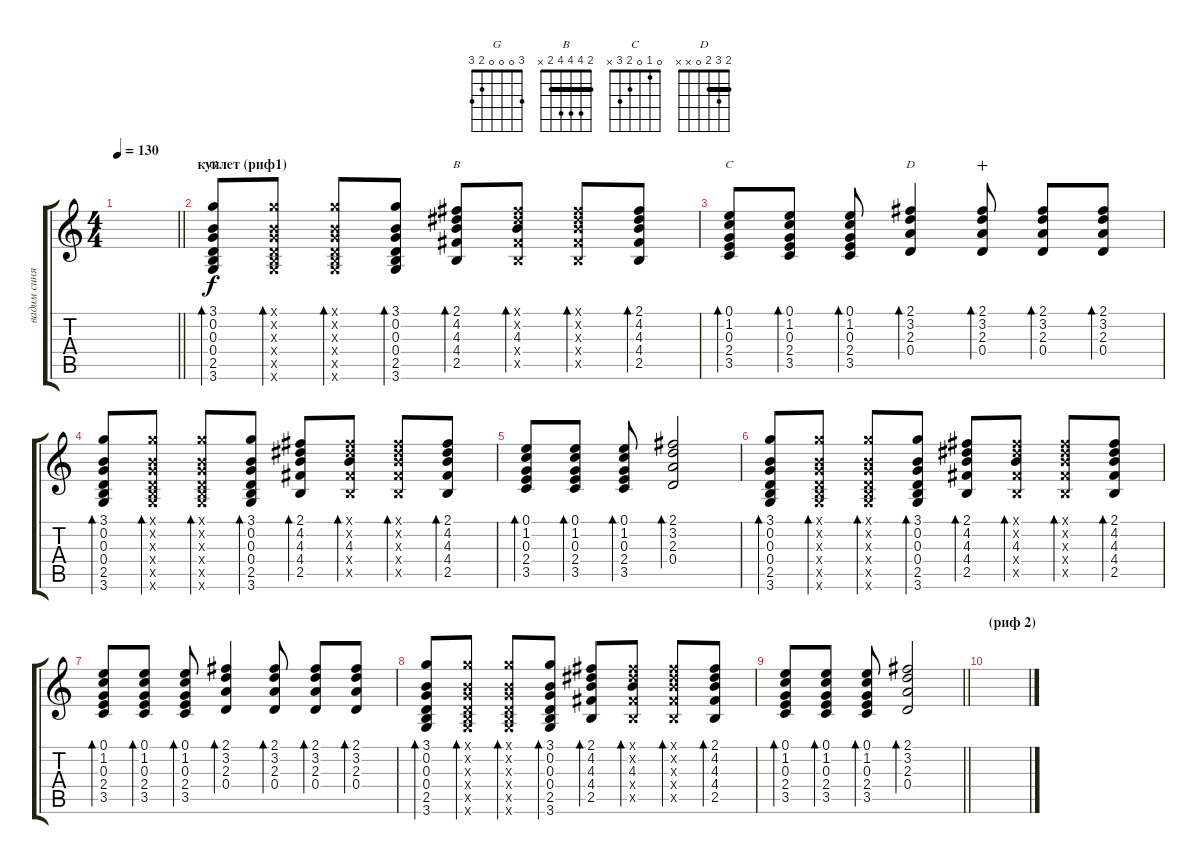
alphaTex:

\track ("вадим синяк " "вадим синя") {instrument acousticguitarsteel}
\staff {score tabs}
\tuning (E4 B3 G3 D3 A2 E2) {hide}
\chord ("G" 3 0 0 0 2 3)
\chord ("B" 2 4 4 4 2 x) {barre 2}
\chord ("C" 0 1 0 2 3 x)
\chord ("D" 2 3 2 0 x x) {barre 2}
\ts (4 4)
\tempo 130
\clef g2
\barLineRight lightlight
\ks c
|
\section ("" "куплет (риф1) ")
(3.1 0.2 0.3 0.4 2.5 3.6).8{bd 60 ch "G"} (3.1{x} 0.2{x} 0.3{x} 0.4{x} 2.5{x} 3.6{x}).8{bd 60} (3.1{x} 0.2{x} 0.3{x} 0.4{x} 2.5{x} 3.6{x}).8{bd 60} (3.1 0.2 0.3 0.4 2.5 3.6).8{bd 60} (2.1 4.2 4.3 4.4 2.5).8{bd 60 ch "B"} (2.1{x} 4.2{x} 4.3 4.4{x} 2.5{x}).8{bd 60} (2.1{x} 4.2{x} 4.3{x} 4.4{x} 2.5{x}).8{bd 60} (2.1 4.2 4.3 4.4 2.5).8{bd 60} |
(0.1 1.2 0.3 2.4 3.5).8{bd 60 ch "C"} (0.1 1.2 0.3 2.4 3.5).8{bd 60} (0.1 1.2 0.3 2.4 3.5).8{bd 60} (2.1 3.2 2.3 0.4).4{bd 60 ch "D"} (2.1 3.2 2.3 0.4).8{bd 60 wahc} (2.1 3.2 2.3 0.4).8{bd 60} (2.1 3.2 2.3 0.4).8{bd 60} |
(3.1 0.2 0.3 0.4 2.5 3.6).8{bd 60} (3.1{x} 0.2{x} 0.3{x} 0.4{x} 2.5{x} 3.6{x}).8{bd 60} (3.1{x} 0.2{x} 0.3{x} 0.4{x} 2.5{x} 3.6{x}).8{bd 60} (3.1 0.2 0.3 0.4 2.5 3.6).8{bd 60} (2.1 4.2 4.3 4.4 2.5).8{bd 60} (2.1{x} 4.2{x} 4.3 4.4{x} 2.5{x}).8{bd 60} (2.1{x} 4.2{x} 4.3{x} 4.4{x} 2.5{x}).8{bd 60} (2.1 4.2 4.3 4.4 2.5).8{bd 60} |
(0.1 1.2 0.3 2.4 3.5).8{bd 60} (0.1 1.2 0.3 2.4 3.5).8{bd 60} (0.1 1.2 0.3 2.4 3.5).8{bd 60} (2.1 3.2 2.3 0.4).2{bd 60} |
(3.1 0.2 0.3 0.4 2.5 3.6).8{bd 60} (3.1{x} 0.2{x} 0.3{x} 0.4{x} 2.5{x} 3.6{x}).8{bd 60} (3.1{x} 0.2{x} 0.3{x} 0.4{x} 2.5{x} 3.6{x}).8{bd 60} (3.1 0.2 0.3 0.4 2.5 3.6).8{bd 60} (2.1 4.2 4.3 4.4 2.5).8{bd 60} (2.1{x} 4.2{x} 4.3 4.4{x} 2.5{x}).8{bd 60} (2.1{x} 4.2{x} 4.3{x} 4.4{x} 2.5{x}).8{bd 60} (2.1 4.2 4.3 4.4 2.5).8{bd 60} |
(0.1 1.2 0.3 2.4 3.5).8{bd 60} (0.1 1.2 0.3 2.4 3.5).8{bd 60} (0.1 1.2 0.3 2.4 3.5).8{bd 60} (2.1 3.2 2.3 0.4).4{bd 60} (2.1 3.2 2.3 0.4).8{bd 60} (2.1 3.2 2.3 0.4).8{bd 60} (2.1 3.2 2.3 0.4).8{bd 60} |
(3.1 0.2 0.3 0.4 2.5 3.6).8{bd 60} (3.1{x} 0.2{x} 0.3{x} 0.4{x} 2.5{x} 3.6{x}).8{bd 60} (3.1{x} 0.2{x} 0.3{x} 0.4{x} 2.5{x} 3.6{x}).8{bd 60} (3.1 0.2 0.3 0.4 2.5 3.6).8{bd 60} (2.1 4.2 4.3 4.4 2.5).8{bd 60} (2.1{x} 4.2{x} 4.3 4.4{x} 2.5{x}).8{bd 60} (2.1{x} 4.2{x} 4.3{x} 4.4{x} 2.5{x}).8{bd 60} (2.1 4.2 4.3 4.4 2.5).8{bd 60} |
\barLineRight lightlight
(0.1 1.2 0.3 2.4 3.5).8{bd 60} (0.1 1.2 0.3 2.4 3.5).8{bd 60} (0.1 1.2 0.3 2.4 3.5).8{bd 60} (2.1 3.2 2.3 0.4).2{bd 60} |
\section ("" "(риф 2)")
